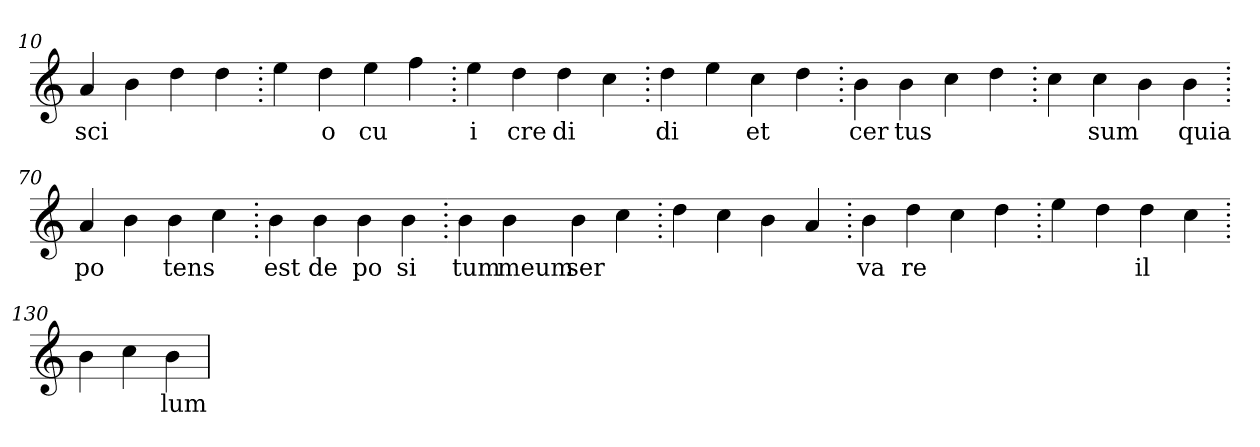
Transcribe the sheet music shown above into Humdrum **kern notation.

**kern	**text
*part1	*part1
*staff1	*staff1
*clefG2	*
=10.	=10.
4a	sci
4b	.
4dd	.
4dd	.
=20.	=20.
4ee	.
4dd	o
4ee	cu
4ff	.
=30.	=30.
4ee	i
4dd	cre
4dd	di
4cc	.
=40.	=40.
4dd	di
4ee	.
4cc	et
4dd	.
=50.	=50.
4b	cer
4b	tus
4cc	.
4dd	.
=60.	=60.
4cc	.
4cc	sum
4b	.
4b	quia
=70.	=70.
4a	po
4b	.
4b	tens
4cc	.
=80.	=80.
4b	est
4b	de
4b	po
4b	si
=90.	=90.
4b	tum
4b	meum
4b	ser
4cc	.
=100.	=100.
4dd	.
4cc	.
4b	.
4a	.
=110.	=110.
4b	va
4dd	re
4cc	.
4dd	.
=120.	=120.
4ee	.
4dd	.
4dd	il
4cc	.
=130.	=130.
4b	.
4cc	.
4b	lum
=	=
*-	*-
